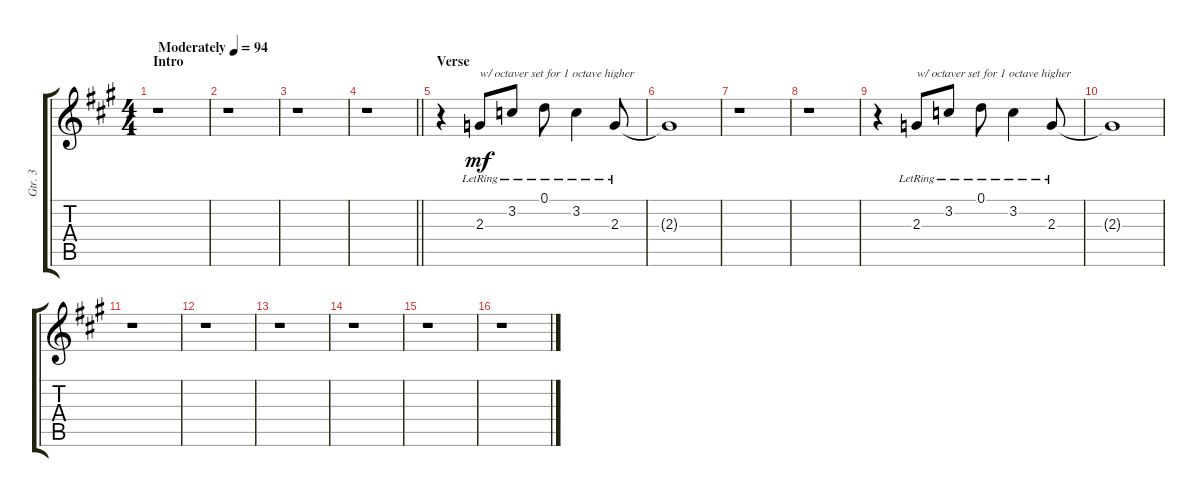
\track ("Gtr. 3" "Gtr. 3") {instrument distortionguitar}
\staff {score tabs}
\tuning (D4 A3 F3 C3 G2 C2) {hide}
\ts (4 4)
\section ("" "Intro")
\tempo (94 "Moderately")
\clef g2
\ks a
r.1{dy mf instrument distortionguitar} |
r.1 |
r.1 |
\barLineRight lightlight
r.1 |
\section ("" "Verse")
r.4 2.3{lr}.8{txt "w/ octaver set for 1 octave higher"} 3.2{lr}.8 0.1{lr}.8 3.2{lr}.4 2.3{lr}.8 |
2.3{t}.1 |
r.1 |
r.1 |
r.4 2.3{lr}.8{txt "w/ octaver set for 1 octave higher"} 3.2{lr}.8 0.1{lr}.8 3.2{lr}.4 2.3{lr}.8 |
2.3{t}.1 |
r.1 |
r.1 |
r.1 |
r.1 |
r.1 |
r.1
